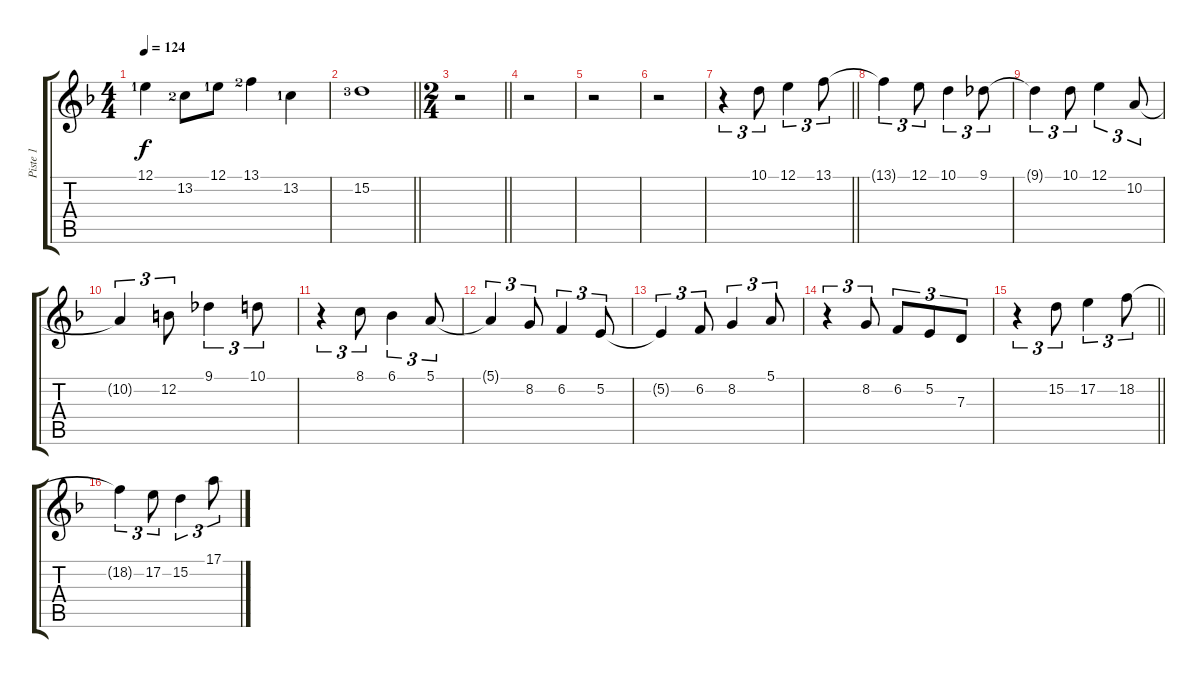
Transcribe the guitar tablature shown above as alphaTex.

\track ("Piste 1" "Piste 1") {instrument flute}
\staff {score tabs}
\tuning (E4 B3 G3 D3 A2 E2) {hide}
\ts (4 4)
\tempo 124
\clef g2
\ks dminor
12.1{lf 2}.4{dy f} 13.2{lf 3}.8 12.1{lf 2}.8 13.1{lf 3}.4 13.2{lf 2}.4 |
\barLineRight lightlight
15.2{lf 4}.1 |
\ts (2 4)
\barLineRight lightlight
r.2 |
r.2 |
r.2 |
r.2 |
\barLineRight lightlight
r.4{tu (3 2) volume 13 balance 12 instrument flute} 10.1.8{tu (3 2)} 12.1.4{tu (3 2)} 13.1.8{tu (3 2)} |
13.1{t}.4{tu (3 2)} 12.1.8{tu (3 2)} 10.1.4{tu (3 2)} 9.1.8{tu (3 2)} |
9.1{t}.4{tu (3 2)} 10.1.8{tu (3 2)} 12.1.4{tu (3 2)} 10.2.8{tu (3 2)} |
10.2{t}.4{tu (3 2)} 12.2.8{tu (3 2)} 9.1.4{tu (3 2)} 10.1.8{tu (3 2)} |
r.4{tu (3 2)} 8.1.8{tu (3 2)} 6.1.4{tu (3 2)} 5.1.8{tu (3 2)} |
5.1{t}.4{tu (3 2)} 8.2.8{tu (3 2)} 6.2.4{tu (3 2)} 5.2.8{tu (3 2)} |
5.2{t}.4{tu (3 2)} 6.2.8{tu (3 2)} 8.2.4{tu (3 2)} 5.1.8{tu (3 2)} |
r.4{tu (3 2)} 8.2.8{tu (3 2)} 6.2.8{tu (3 2)} 5.2.8{tu (3 2)} 7.3.8{tu (3 2)} |
\barLineRight lightlight
r.4{tu (3 2)} 15.2.8{tu (3 2)} 17.2.4{tu (3 2)} 18.2.8{tu (3 2)} |
18.2{t}.4{tu (3 2)} 17.2.8{tu (3 2)} 15.2.4{tu (3 2)} 17.1.8{tu (3 2)}
